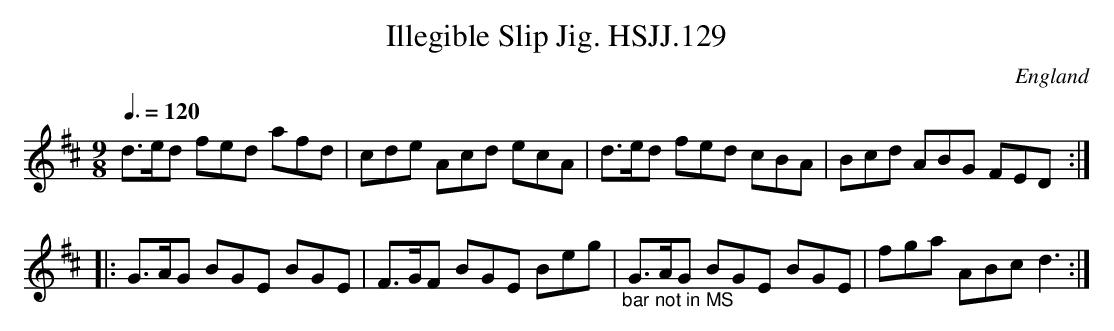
X:1
T:Illegible Slip Jig. HSJJ.129
L:1/8
M:9/8
O:England
Q:3/8=120
K:D
d>ed fed afd|cde Acd ecA|d>ed fed cBA|Bcd ABG FED:|!
|:G>AG BGE BGE|F>GF BGE Beg|\
"_bar not in MS"G>AG BGE BGE|fga ABcd3:|
